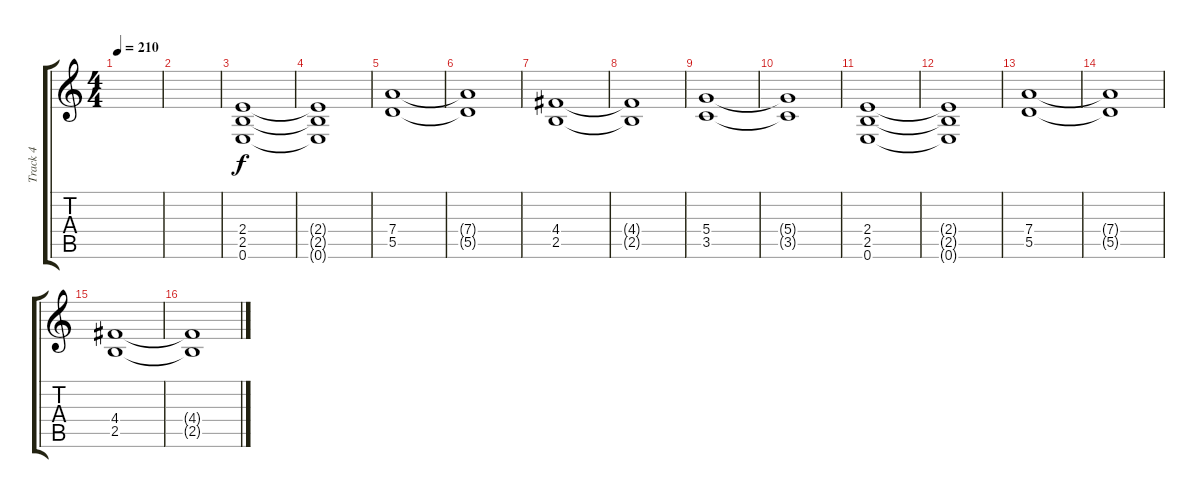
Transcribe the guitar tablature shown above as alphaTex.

\track ("Track 4" "Track 4") {instrument overdrivenguitar}
\staff {score tabs}
\tuning (E4 B3 G3 D3 A2 E2) {hide}
\ts (4 4)
\tempo 210
\clef g2
\ks c
|
|
(2.4 2.5 0.6).1 |
(2.4{t} 2.5{t} 0.6{t}).1 |
(7.4 5.5).1 |
(7.4{t} 5.5{t}).1 |
(4.4 2.5).1 |
(4.4{t} 2.5{t}).1 |
(5.4 3.5).1 |
(5.4{t} 3.5{t}).1 |
(2.4 2.5 0.6).1 |
(2.4{t} 2.5{t} 0.6{t}).1 |
(7.4 5.5).1 |
(7.4{t} 5.5{t}).1 |
(4.4 2.5).1 |
(4.4{t} 2.5{t}).1
